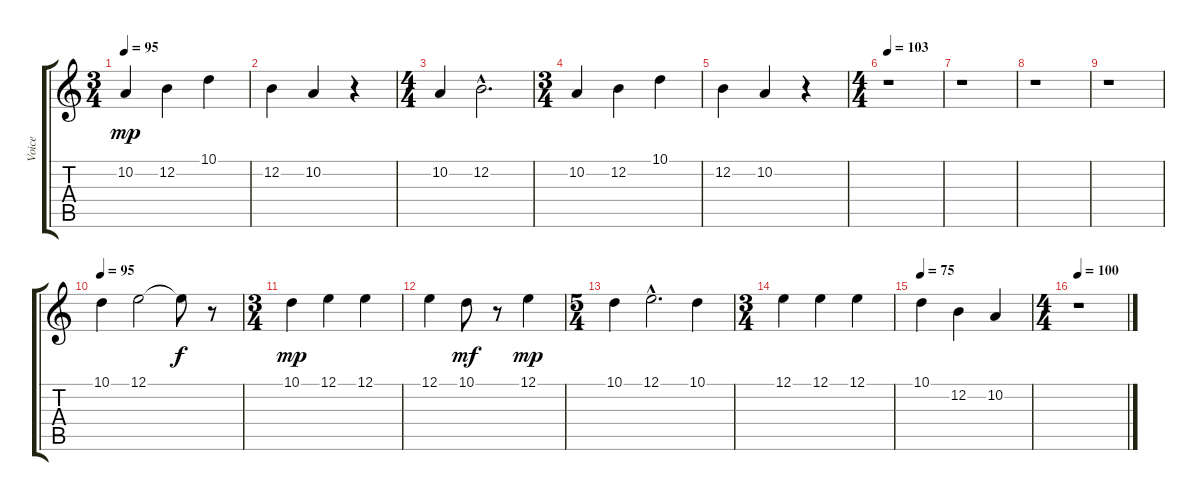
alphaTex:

\track ("Voice" "Voice") {instrument lead3calliope}
\staff {score tabs}
\tuning (E4 B3 G3 D3 A2 E2) {hide}
\ts (3 4)
\tempo 95
\clef g2
\ks c
10.2.4{dy mp} 12.2.4 10.1.4 |
12.2.4 10.2.4 r.4 |
\ts (4 4)
10.2.4 12.2{hac}.2{d} |
\ts (3 4)
10.2.4 12.2.4 10.1.4 |
12.2.4 10.2.4 r.4 |
\ts (4 4)
\tempo 103
r.1 |
r.1 |
r.1 |
r.1 |
\tempo 95
10.1.4 12.1.2 12.1{t}.8{dy f} r.8 |
\ts (3 4)
10.1.4{dy mp} 12.1.4 12.1.4 |
12.1.4 10.1.8{dy mf} r.8 12.1.4{dy mp} |
\ts (5 4)
10.1.4 12.1{hac}.2{d} 10.1.4 |
\ts (3 4)
12.1.4 12.1.4 12.1.4 |
\tempo 75
10.1.4 12.2.4 10.2.4 |
\ts (4 4)
\tempo 100
r.1
